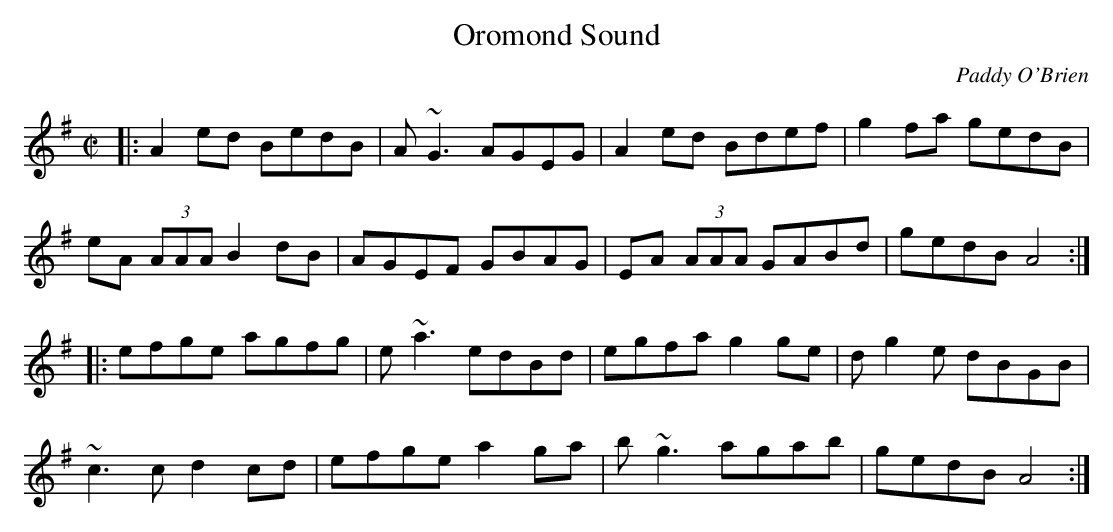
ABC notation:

X:1
T:Oromond Sound
C:Paddy O'Brien
M:C|
K:Ador
|: A2ed BedB | A~G3 AGEG | A2ed Bdef | g2fa gedB |
eA (3AAA B2dB | AGEF GBAG | EA (3AAA GABd | gedB A4 :|
|:efge agfg | e~a3 edBd | egfa g2ge | dg2e dBGB |
~c3c d2cd | efge a2ga | b~g3 agab | gedB A4 :|
